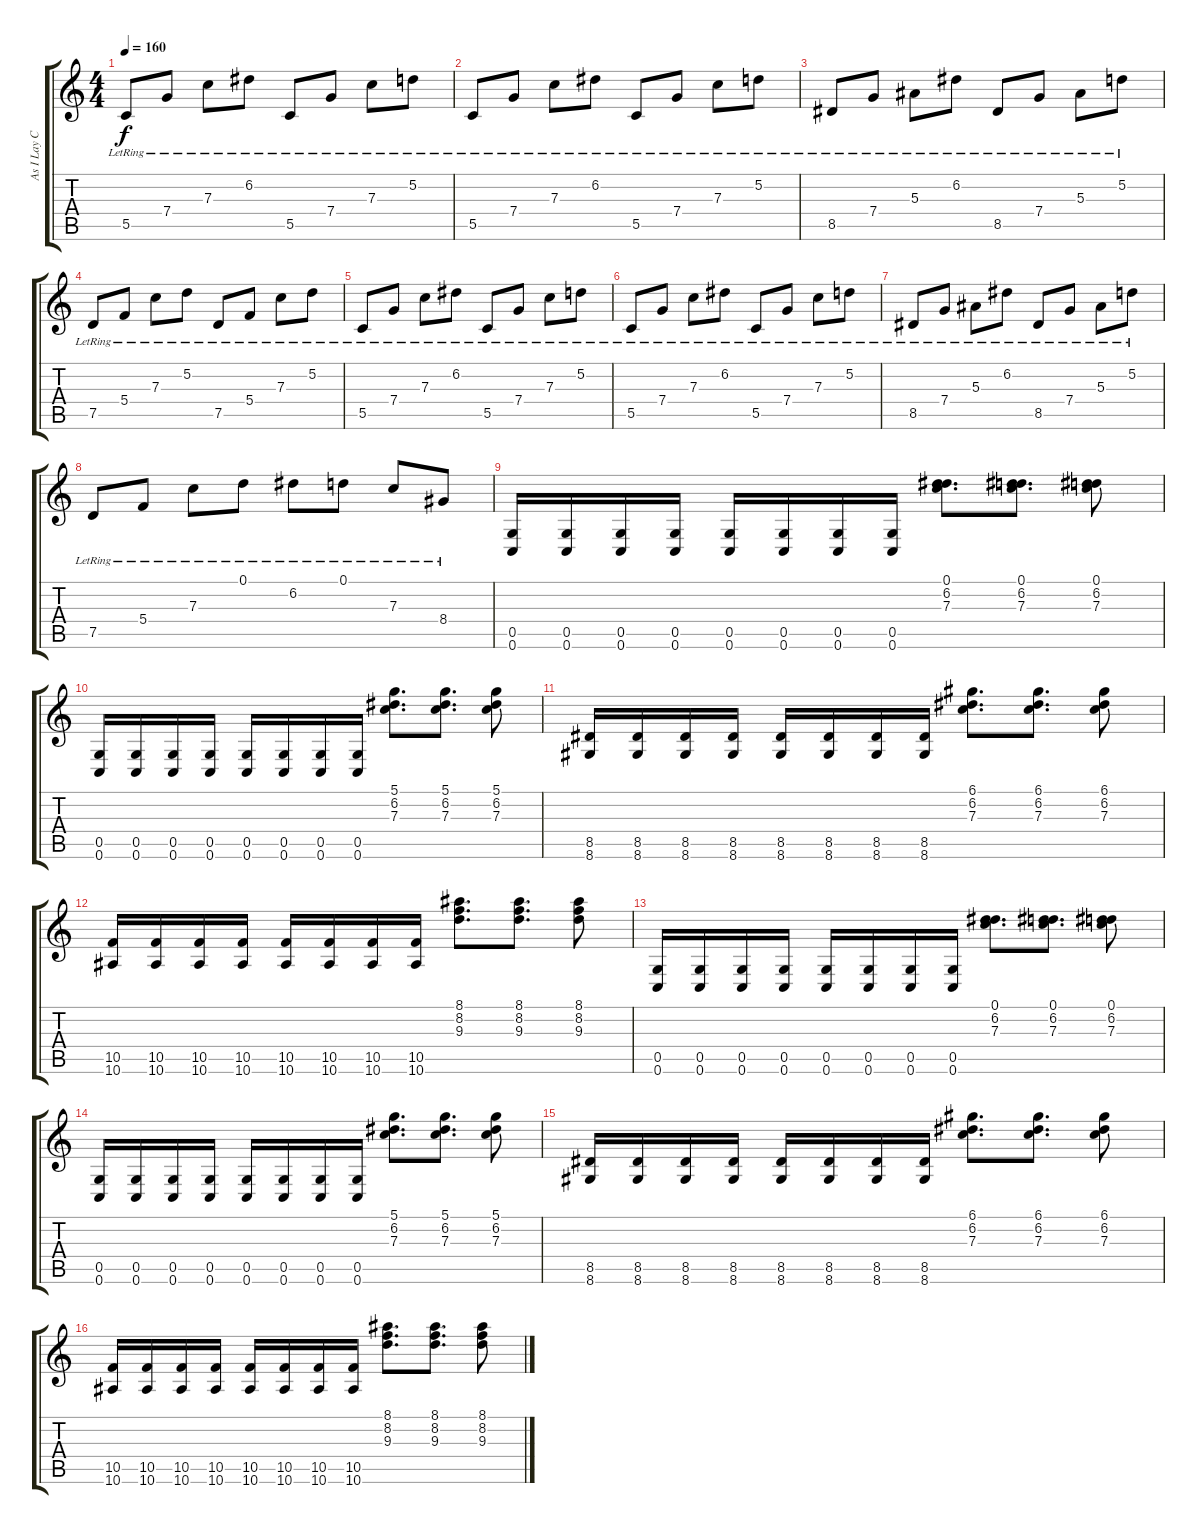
\track ("As I Lay Curtis" "As I Lay C") {instrument overdrivenguitar}
\staff {score tabs}
\tuning (D4 A3 F3 C3 G2 C2) {hide}
\ts (4 4)
\tempo 160
\clef g2
\ks c
5.5{lr}.8{dy f} 7.4{lr}.8 7.3{lr}.8 6.2{lr}.8 5.5{lr}.8 7.4{lr}.8 7.3{lr}.8 5.2{lr}.8 |
5.5{lr}.8 7.4{lr}.8 7.3{lr}.8 6.2{lr}.8 5.5{lr}.8 7.4{lr}.8 7.3{lr}.8 5.2{lr}.8 |
8.5{lr}.8 7.4{lr}.8 5.3{lr}.8 6.2{lr}.8 8.5{lr}.8 7.4{lr}.8 5.3{lr}.8 5.2{lr}.8 |
7.5{lr}.8 5.4{lr}.8 7.3{lr}.8 5.2{lr}.8 7.5{lr}.8 5.4{lr}.8 7.3{lr}.8 5.2{lr}.8 |
5.5{lr}.8 7.4{lr}.8 7.3{lr}.8 6.2{lr}.8 5.5{lr}.8 7.4{lr}.8 7.3{lr}.8 5.2{lr}.8 |
5.5{lr}.8 7.4{lr}.8 7.3{lr}.8 6.2{lr}.8 5.5{lr}.8 7.4{lr}.8 7.3{lr}.8 5.2{lr}.8 |
8.5{lr}.8 7.4{lr}.8 5.3{lr}.8 6.2{lr}.8 8.5{lr}.8 7.4{lr}.8 5.3{lr}.8 5.2{lr}.8 |
7.5{lr}.8 5.4{lr}.8 7.3{lr}.8 0.1{lr}.8 6.2{lr}.8 0.1{lr}.8 7.3{lr}.8 8.4{lr}.8 |
(0.5 0.6).16{instrument overdrivenguitar} (0.5 0.6).16 (0.5 0.6).16 (0.5 0.6).16 (0.5 0.6).16 (0.5 0.6).16 (0.5 0.6).16 (0.5 0.6).16 (0.1 6.2 7.3).8{d} (0.1 6.2 7.3).8{d} (0.1 6.2 7.3).8 |
(0.5 0.6).16 (0.5 0.6).16 (0.5 0.6).16 (0.5 0.6).16 (0.5 0.6).16 (0.5 0.6).16 (0.5 0.6).16 (0.5 0.6).16 (5.1 6.2 7.3).8{d} (5.1 6.2 7.3).8{d} (5.1 6.2 7.3).8 |
(8.5 8.6).16 (8.5 8.6).16 (8.5 8.6).16 (8.5 8.6).16 (8.5 8.6).16 (8.5 8.6).16 (8.5 8.6).16 (8.5 8.6).16 (6.1 6.2 7.3).8{d} (6.1 6.2 7.3).8{d} (6.1 6.2 7.3).8 |
(10.5 10.6).16 (10.5 10.6).16 (10.5 10.6).16 (10.5 10.6).16 (10.5 10.6).16 (10.5 10.6).16 (10.5 10.6).16 (10.5 10.6).16 (8.1 8.2 9.3).8{d} (8.1 8.2 9.3).8{d} (8.1 8.2 9.3).8 |
(0.5 0.6).16 (0.5 0.6).16 (0.5 0.6).16 (0.5 0.6).16 (0.5 0.6).16 (0.5 0.6).16 (0.5 0.6).16 (0.5 0.6).16 (0.1 6.2 7.3).8{d} (0.1 6.2 7.3).8{d} (0.1 6.2 7.3).8 |
(0.5 0.6).16 (0.5 0.6).16 (0.5 0.6).16 (0.5 0.6).16 (0.5 0.6).16 (0.5 0.6).16 (0.5 0.6).16 (0.5 0.6).16 (5.1 6.2 7.3).8{d} (5.1 6.2 7.3).8{d} (5.1 6.2 7.3).8 |
(8.5 8.6).16 (8.5 8.6).16 (8.5 8.6).16 (8.5 8.6).16 (8.5 8.6).16 (8.5 8.6).16 (8.5 8.6).16 (8.5 8.6).16 (6.1 6.2 7.3).8{d} (6.1 6.2 7.3).8{d} (6.1 6.2 7.3).8 |
(10.5 10.6).16 (10.5 10.6).16 (10.5 10.6).16 (10.5 10.6).16 (10.5 10.6).16 (10.5 10.6).16 (10.5 10.6).16 (10.5 10.6).16 (8.1 8.2 9.3).8{d} (8.1 8.2 9.3).8{d} (8.1 8.2 9.3).8
